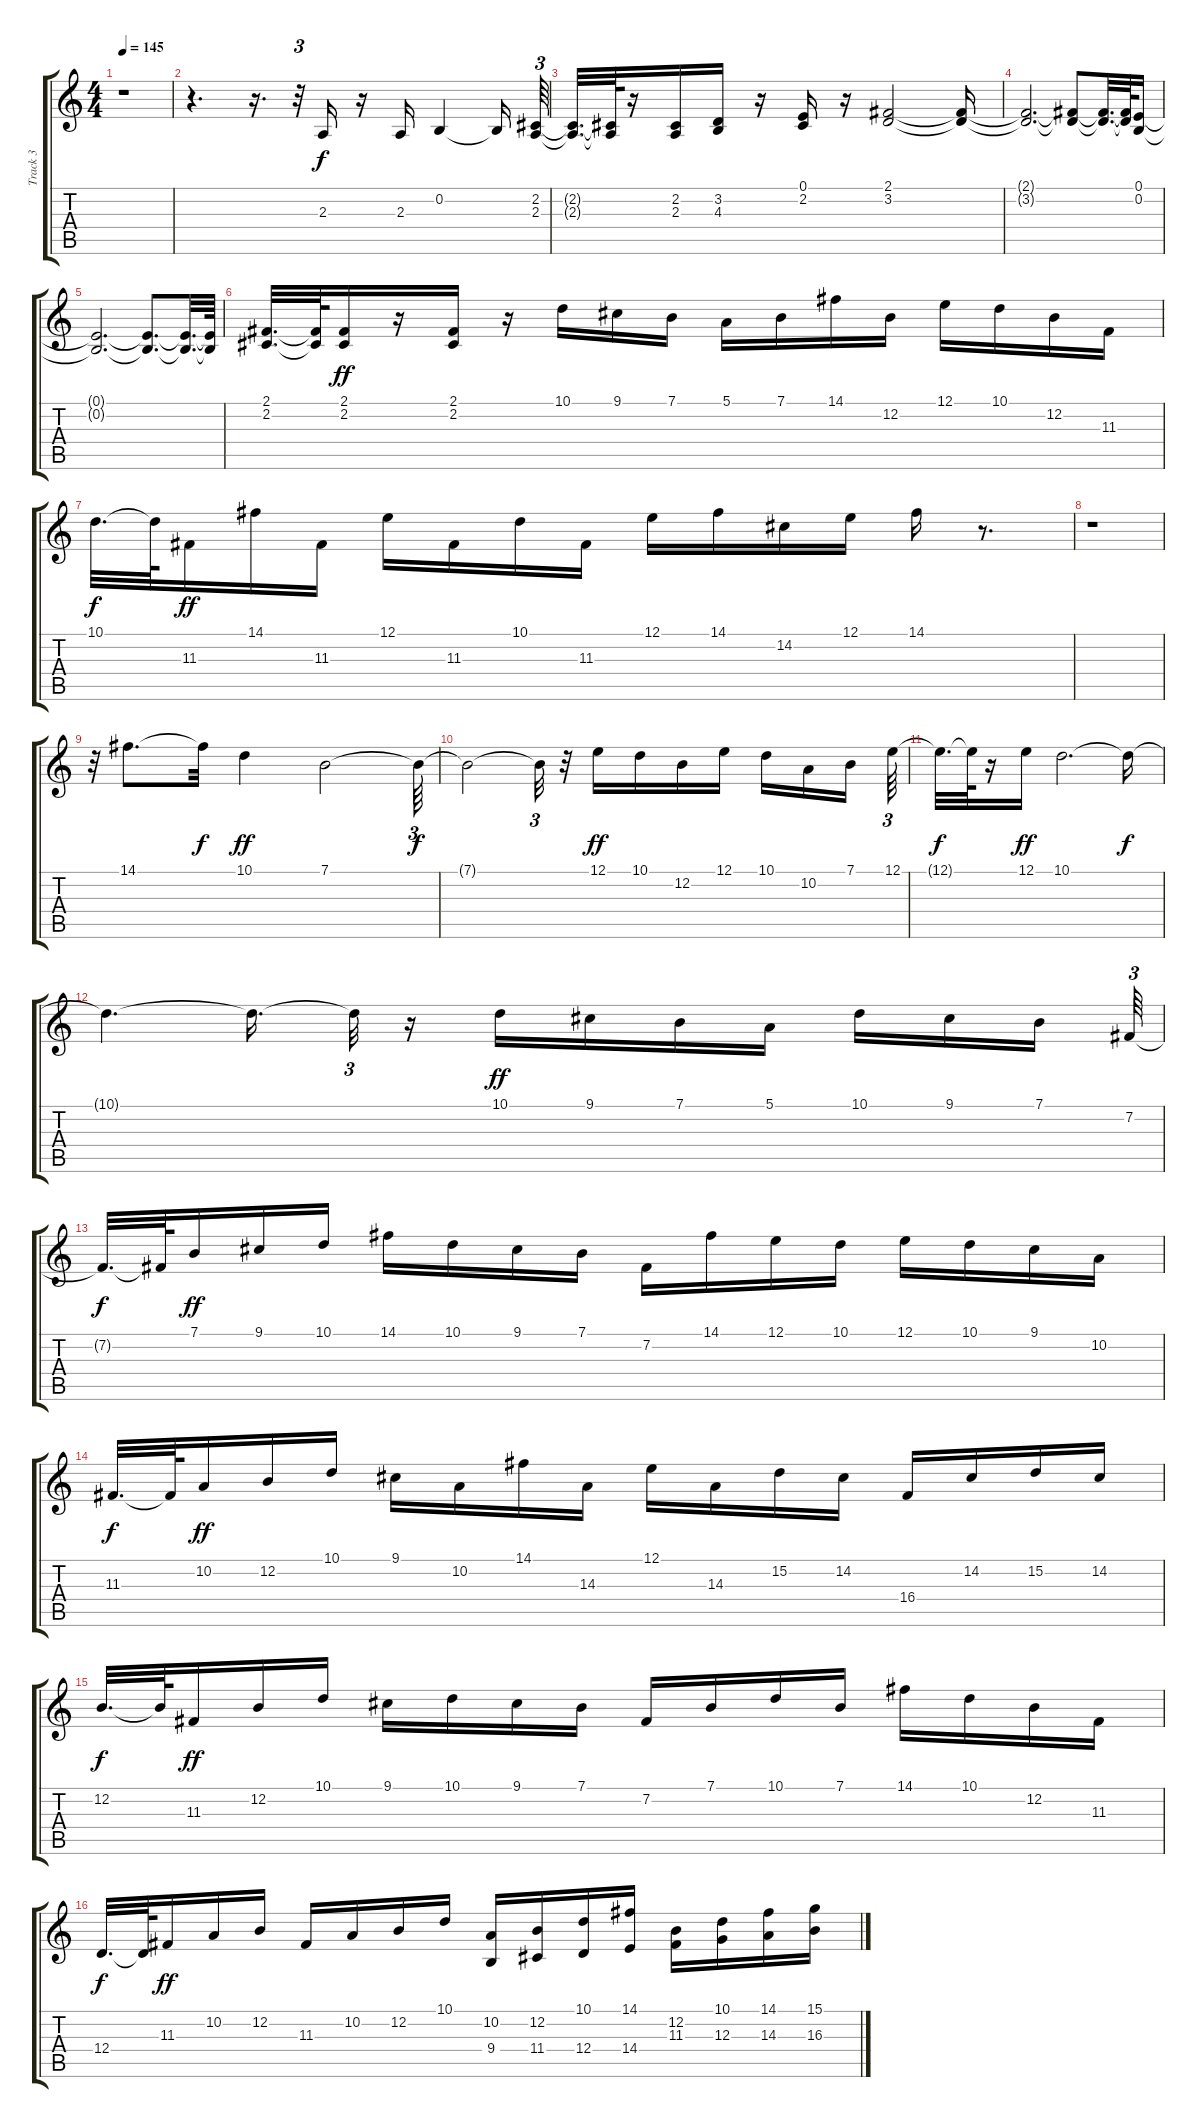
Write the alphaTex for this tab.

\track ("Track 3" "Track 3") {instrument lead1square}
\staff {score tabs}
\tuning (E4 B3 G3 D3 A2 E2) {hide}
\ts (4 4)
\tempo 145
\clef g2
\ks c
r.1{dy ff} |
r.4{d} r.16{d} r.32{tu (3 2)} 2.3.16{dy f} r.16 2.3.16 0.2.4 0.2{t}.16 (2.2 2.3).64{tu (3 2)} |
(2.2{t} 2.3{t}).32{d} (2.2{t} 2.3{t}).64 r.16 (2.2 2.3).16 (3.2 4.3).16 r.16 (0.1 2.2).16 r.16 (2.1 3.2).2 (2.1{t} 3.2{t}).16 |
(2.1{t} 3.2{t}).2{d} (2.1{t} 3.2{t}).8 (2.1{t} 3.2{t}).32{d} (2.1{t} 3.2{t}).64 (0.1 0.2).16 |
(0.1{t} 0.2{t}).2{d} (0.1{t} 0.2{t}).8{d} (0.1{t} 0.2{t}).32{d} (0.1{t} 0.2{t}).64 |
(2.1 2.2).32{d} (2.1{t} 2.2{t}).64 (2.1 2.2).16{dy ff} r.16 (2.1 2.2).16 r.16 10.1.16 9.1.16 7.1.16 5.1.16 7.1.16 14.1.16 12.2.16 12.1.16 10.1.16 12.2.16 11.3.16 |
10.1.32{d dy f} 10.1{t}.64 11.3.16{dy ff} 14.1.16 11.3.16 12.1.16 11.3.16 10.1.16 11.3.16 12.1.16 14.1.16 14.2.16 12.1.16 14.1.16 r.8{d} |
r.1 |
r.32{tu (3 2)} 14.1.8{d} 14.1{t}.32{dy f} 10.1.4{dy ff} 7.1.2 7.1{t}.64{tu (3 2) dy f} |
7.1{t}.2 7.1{t}.32{tu (3 2)} r.32 12.1.16{dy ff} 10.1.16 12.2.16 12.1.16 10.1.16 10.2.16 7.1.16{beam splitsecondary} 12.1.64{tu (3 2)} |
12.1{t}.32{d dy f} 12.1{t}.64 r.16 12.1.16{dy ff} 10.1.2{d} 10.1{t}.16{dy f} |
10.1{t}.4{d} 10.1{t}.16{d} 10.1{t}.32{tu (3 2)} r.16 10.1.16{dy ff} 9.1.16 7.1.16 5.1.16 10.1.16 9.1.16 7.1.16{beam splitsecondary} 7.2.64{tu (3 2)} |
7.2{t}.32{d dy f} 7.2{t}.64 7.1.16{dy ff} 9.1.16 10.1.16 14.1.16 10.1.16 9.1.16 7.1.16 7.2.16 14.1.16 12.1.16 10.1.16 12.1.16 10.1.16 9.1.16 10.2.16 |
11.3.32{d dy f} 11.3{t}.64 10.2.16{dy ff} 12.2.16 10.1.16 9.1.16 10.2.16 14.1.16 14.3.16 12.1.16 14.3.16 15.2.16 14.2.16 16.4.16 14.2.16 15.2.16 14.2.16 |
12.2.32{d dy f} 12.2{t}.64 11.3.16{dy ff} 12.2.16 10.1.16 9.1.16 10.1.16 9.1.16 7.1.16 7.2.16 7.1.16 10.1.16 7.1.16 14.1.16 10.1.16 12.2.16 11.3.16 |
12.4.32{d dy f} 12.4{t}.64 11.3.16{dy ff} 10.2.16 12.2.16 11.3.16 10.2.16 12.2.16 10.1.16 (10.2 9.4).16 (12.2 11.4).16 (10.1 12.4).16 (14.1 14.4).16 (12.2 11.3).16 (10.1 12.3).16 (14.1 14.3).16 (15.1 16.3).16
